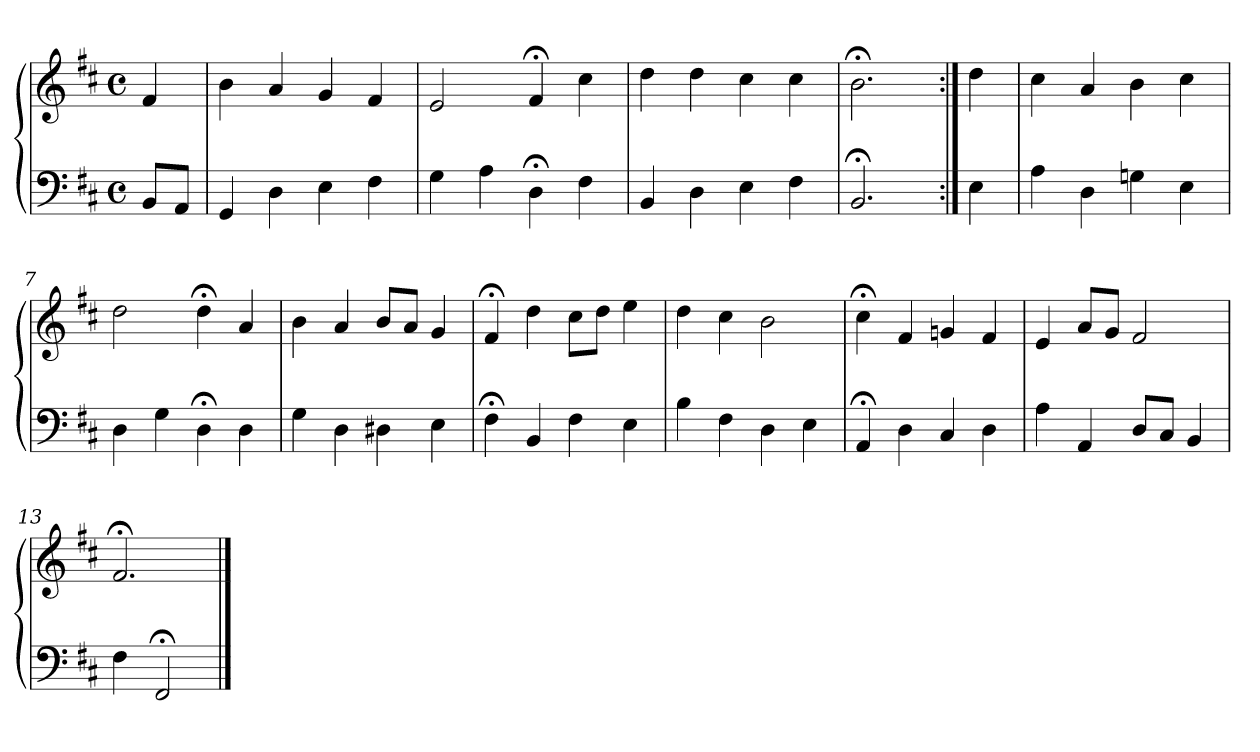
**kern	**kern
*part1	*part1
*staff2	*staff1
*clefF4	*clefG2
*k[f#c#]	*k[f#c#]
*M4/4	*M4/4
*met(c)	*met(c)
=	=
8BBL	4f#
8AAJ	.
=1	=1
4GG	4b
4D	4a
4E	4g
4F#	4f#
=2	=2
4G	2e
4A	.
4D;<	4f#;<
4F#	4cc#
=3	=3
4BB	4dd
4D	4dd
4E	4cc#
4F#	4cc#
=4	=4
2.BB;<	2.b;<
=5:|!	=5:|!
4E	4dd
=6	=6
4A	4cc#
4D	4a
4Gn	4b
4E	4cc#
=7	=7
4D	2dd
4G	.
4D;<	4dd;<
4D	4a
!!LO:LB:g=z
=8	=8
4G	4b
4D	4a
4D#X	8bL
.	8aJ
4E	4g
=9	=9
4F#;<	4f#;<
4BB	4dd
4F#	8cc#L
.	8ddJ
4E	4ee
=10	=10
4B	4dd
4F#	4cc#
4D	2b
4E	.
=11	=11
4AA;<	4cc#;<
4D	4f#
4C#	4gn
4D	4f#
=12	=12
4A	4e
4AA	8aL
.	8gJ
8DL	2f#
8C#J	.
4BB	.
=13	=13
4F#	2.f#;<
2FF#;<	.
==	==
*-	*-
